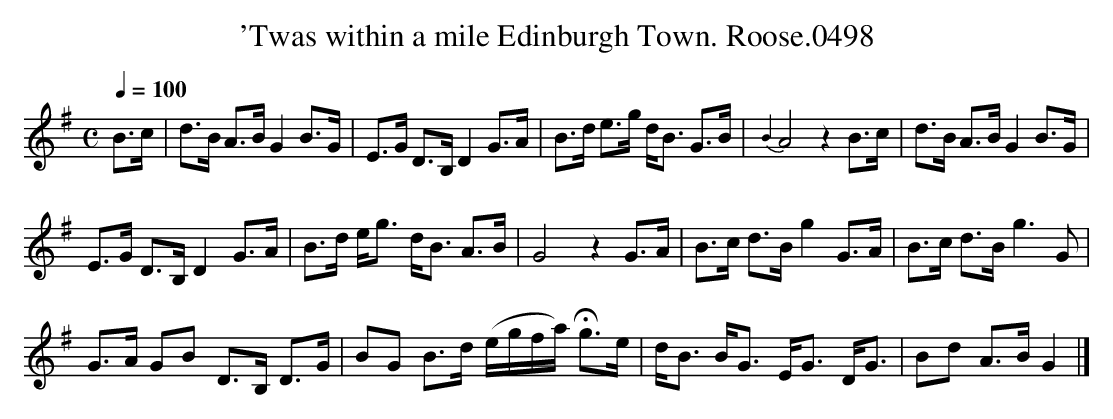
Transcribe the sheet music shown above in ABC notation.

X:1
T:'Twas within a mile Edinburgh Town. Roose.0498
M:C
L:1/8
Q:1/4=100
K:G
B>c|d>B A>BG2B>G|E>G D>B,D2G>A|B>d e>g d<B G>B|{B2}A4z2B>c|d>B A>BG2B>G|
E>G D>B,D2G>A|B>d e<g d<B A>B|G4z2G>A|B>c d>Bg2G>A|B>c d>Bg2>G2|
G>A GB D>B, D>G|BG B>d (e/g/f/a/) Hg>e|d<B B<G E<G D<G|Bd A>BG2|]
